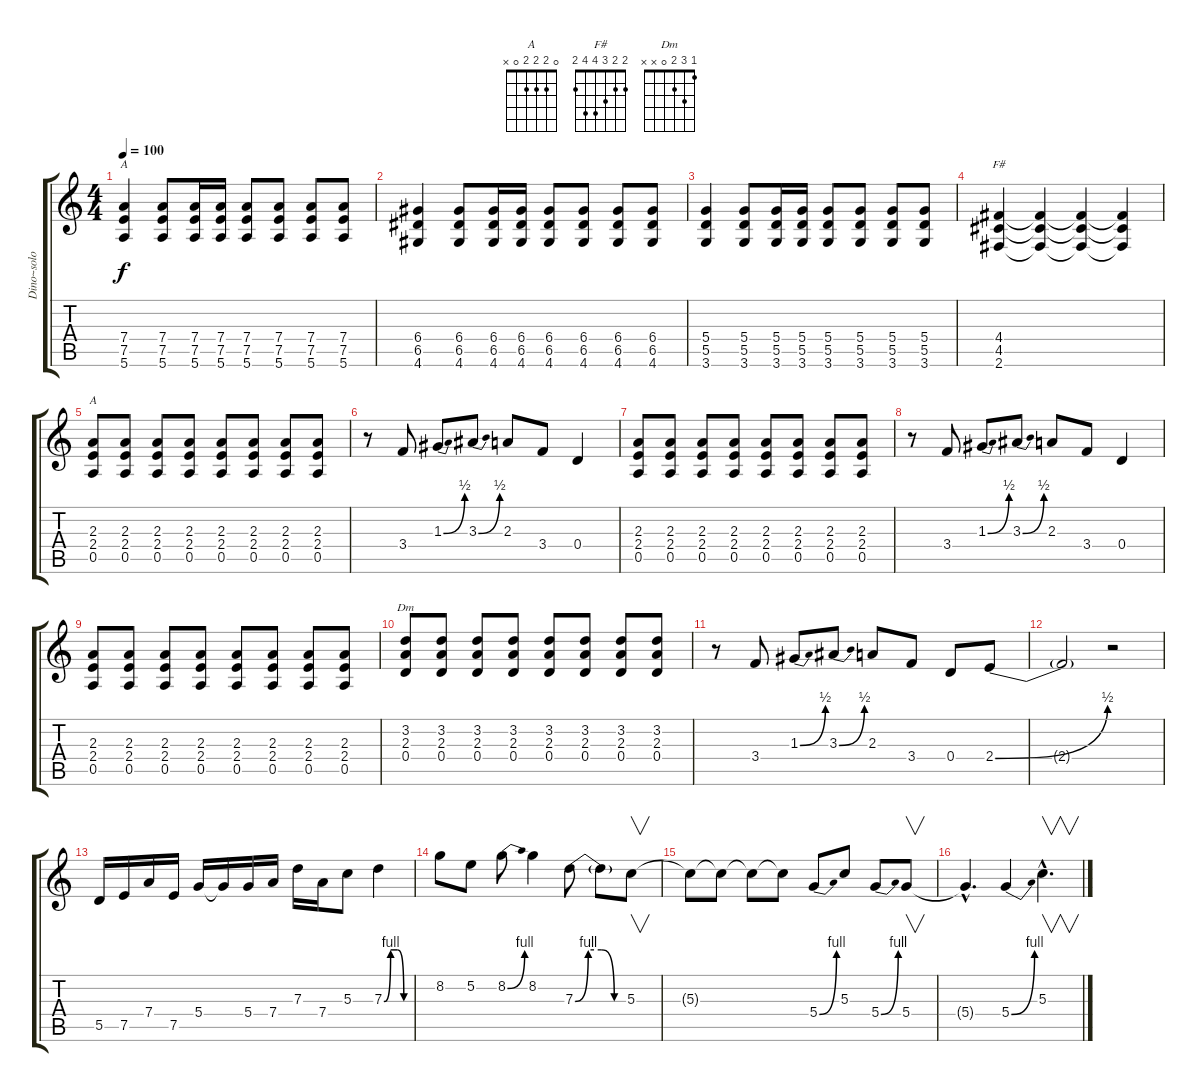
\track ("Dino~solo" "Dino~solo") {instrument distortionguitar}
\staff {score tabs}
\tuning (E4 B3 G3 D3 A2 E2) {hide}
\chord ("A" 5 5 6 7 7 5) {firstfret 5}
\chord ("F#" 2 2 3 4 4 2)
\chord ("A" 0 2 2 2 0 x)
\chord ("Dm" 1 3 2 0 x x)
\ts (4 4)
\tempo 100
\clef g2
\ks c
(7.4 7.5 5.6).4{ch "A" dy f} (7.4 7.5 5.6).8 (7.4 7.5 5.6).16 (7.4 7.5 5.6).16 (7.4 7.5 5.6).8 (7.4 7.5 5.6).8 (7.4 7.5 5.6).8 (7.4 7.5 5.6).8 |
(6.4 6.5 4.6).4 (6.4 6.5 4.6).8 (6.4 6.5 4.6).16 (6.4 6.5 4.6).16 (6.4 6.5 4.6).8 (6.4 6.5 4.6).8 (6.4 6.5 4.6).8 (6.4 6.5 4.6).8 |
(5.4 5.5 3.6).4 (5.4 5.5 3.6).8 (5.4 5.5 3.6).16 (5.4 5.5 3.6).16 (5.4 5.5 3.6).8 (5.4 5.5 3.6).8 (5.4 5.5 3.6).8 (5.4 5.5 3.6).8 |
(4.4 4.5 2.6).4{ch "F#"} (4.4{t} 4.5{t} 2.6{t}).4 (4.4{t} 4.5{t} 2.6{t}).4 (4.4{t} 4.5{t} 2.6{t}).4 |
(2.3 2.4 0.5).8{ch "A"} (2.3 2.4 0.5).8 (2.3 2.4 0.5).8 (2.3 2.4 0.5).8 (2.3 2.4 0.5).8 (2.3 2.4 0.5).8 (2.3 2.4 0.5).8 (2.3 2.4 0.5).8 |
r.8 3.4.8 1.3{be (bend 0 0 60 2)}.8 3.3{be (bend 0 0 60 2)}.8 2.3.8 3.4.8 0.4.4 |
(2.3 2.4 0.5).8 (2.3 2.4 0.5).8 (2.3 2.4 0.5).8 (2.3 2.4 0.5).8 (2.3 2.4 0.5).8 (2.3 2.4 0.5).8 (2.3 2.4 0.5).8 (2.3 2.4 0.5).8 |
r.8 3.4.8 1.3{be (bend 0 0 60 2)}.8 3.3{be (bend 0 0 60 2)}.8 2.3.8 3.4.8 0.4.4 |
(2.3 2.4 0.5).8 (2.3 2.4 0.5).8 (2.3 2.4 0.5).8 (2.3 2.4 0.5).8 (2.3 2.4 0.5).8 (2.3 2.4 0.5).8 (2.3 2.4 0.5).8 (2.3 2.4 0.5).8 |
(3.2 2.3 0.4).8{ch "Dm"} (3.2 2.3 0.4).8 (3.2 2.3 0.4).8 (3.2 2.3 0.4).8 (3.2 2.3 0.4).8 (3.2 2.3 0.4).8 (3.2 2.3 0.4).8 (3.2 2.3 0.4).8 |
r.8 3.4.8 1.3{be (bend 0 0 60 2)}.8 3.3{be (bend 0 0 60 2)}.8 2.3.8 3.4.8 0.4.8 2.4{be (bend 0 0 60 2)}.8 |
2.4{t}.2 r.2 |
5.5.16 7.5.16 7.4.16 7.5.16 5.4.16 5.4{t}.16 5.4.16 7.4.16 7.3.16 7.4.16 5.3.8 7.3{be (custom 0 0 15 4 30 4 45 0 60 0)}.4 |
8.2.8 5.2.8 8.2{be (bend 0 0 60 4)}.8 8.2.4 7.3{be (custom 0 0 15 4 30 4 45 0 60 0)}.8 7.3{t}.8 5.3.8{v} |
5.3{t}.8 5.3{t}.8 5.3{t}.8 5.3{t}.8 5.4{be (bend 0 0 60 4)}.8 5.3.8 5.4{be (bend 0 0 60 4)}.8 5.4.8{v} |
5.4{hac t}.4{d} 5.4{be (bend 0 0 60 4)}.4 5.3{hac}.4{v d}
